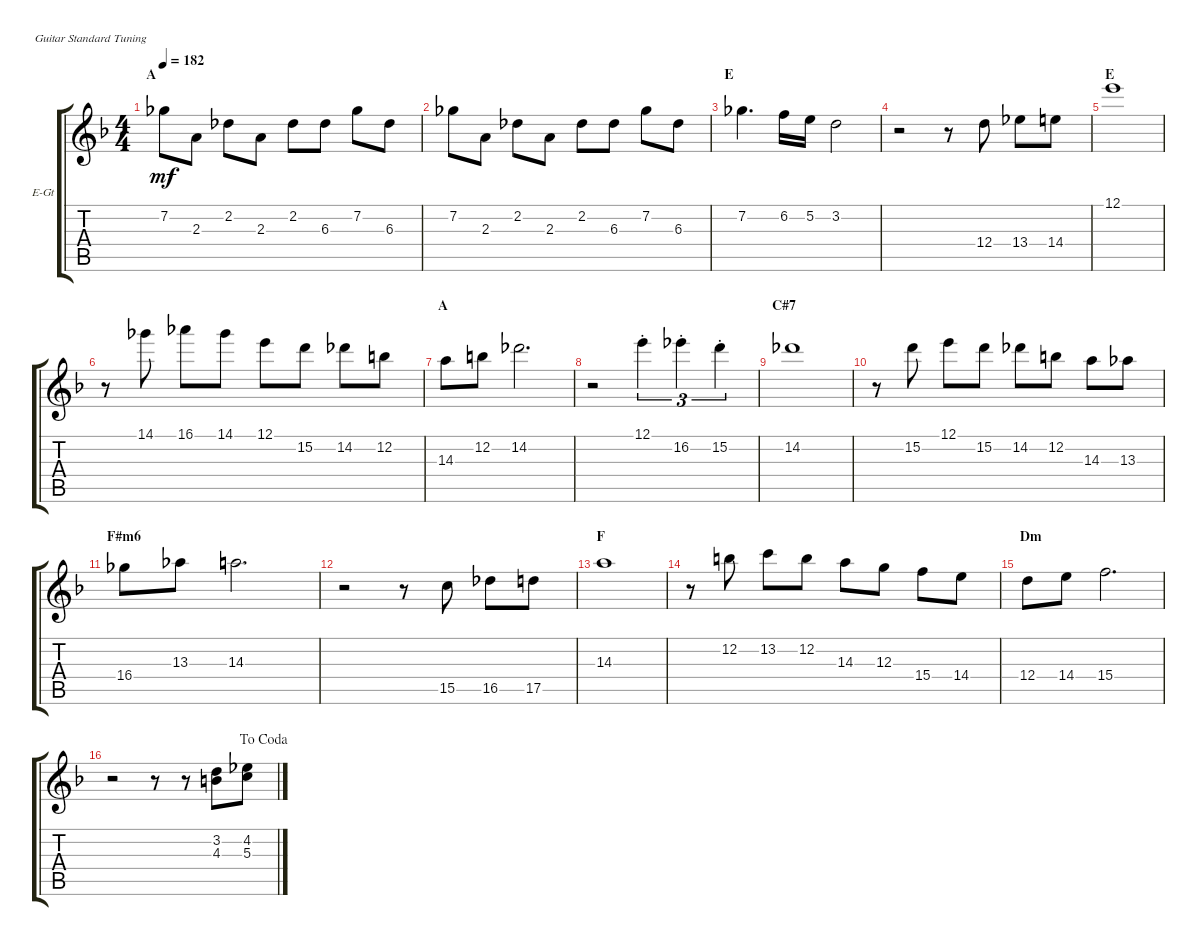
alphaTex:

\defaultSystemsLayout 4
\bracketExtendMode groupsimilarinstruments
\firstSystemTrackNameOrientation horizontal
\otherSystemsTrackNameOrientation horizontal
\track ("Guitar 2" "E-Gt") {instrument overdrivenguitar}
\staff {score tabs}
\tuning (E4 B3 G3 D3 A2 E2)
\ts (4 4)
\section ("" "A")
\tempo 182
\clef g2
\scale
0.332648
\ks f
7.2.8{dy mf} 2.3.8 2.2.8 2.3.8 2.2.8 6.3.8 7.2.8 6.3.8 |
\scale
0.280872 7.2.8 2.3.8 2.2.8 2.3.8 2.2.8 6.3.8 7.2.8 6.3.8 |
\section ("" "E")
\scale
0.256002 7.2.4{d} 6.2.16 5.2.16 3.2.2 |
\scale
0.129865 r.2 r.8 12.4.8 13.4.8 14.4.8 |
\section ("" "E")
12.1.1 |
r.8 14.1.8 16.1.8 14.1.8 12.1.8 15.2.8 14.2.8 12.2.8 |
\section ("" "A")
14.3.8 12.2.8 14.2.2{d} |
r.2 12.1{st}.4{tu (3 2)} 16.2{st}.4{tu (3 2)} 15.2{st}.4{tu (3 2)} |
\section ("" "C#7")
14.2.1 |
r.8 15.2.8 12.1.8 15.2.8 14.2.8 12.2.8 14.3.8 13.3.8 |
\section ("" "F#m6")
16.4.8 13.3.8 14.3.2{d} |
r.2 r.8 15.5.8 16.5.8 17.5.8 |
\section ("" "F")
14.3.1 |
r.8 12.2.8 13.2.8 12.2.8 14.3.8 12.3.8 15.4.8 14.4.8 |
\section ("" "Dm")
12.4.8 14.4.8 15.4.2{d} |
\jump dacoda
r.2 r.8 r.8 (4.3 3.2).8 (5.3 4.2).8
